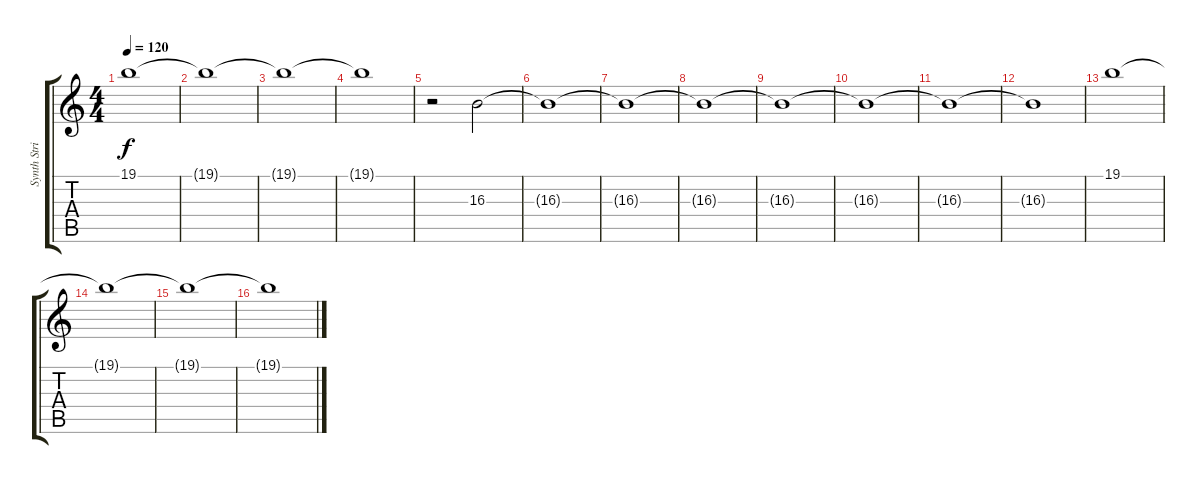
\track ("Synth Strings" "Synth Stri") {instrument stringensemble2}
\staff {score tabs}
\tuning (E4 B3 G3 D3 A2 E2) {hide}
\ts (4 4)
\tempo 120
\clef g2
\ks c
19.1{t}.1{dy f} |
19.1{t}.1 |
19.1{t}.1 |
19.1{t}.1 |
r.2 16.3.2 |
16.3{t}.1 |
16.3{t}.1 |
16.3{t}.1 |
16.3{t}.1 |
16.3{t}.1 |
16.3{t}.1 |
16.3{t}.1 |
19.1.1 |
19.1{t}.1 |
19.1{t}.1 |
19.1{t}.1
